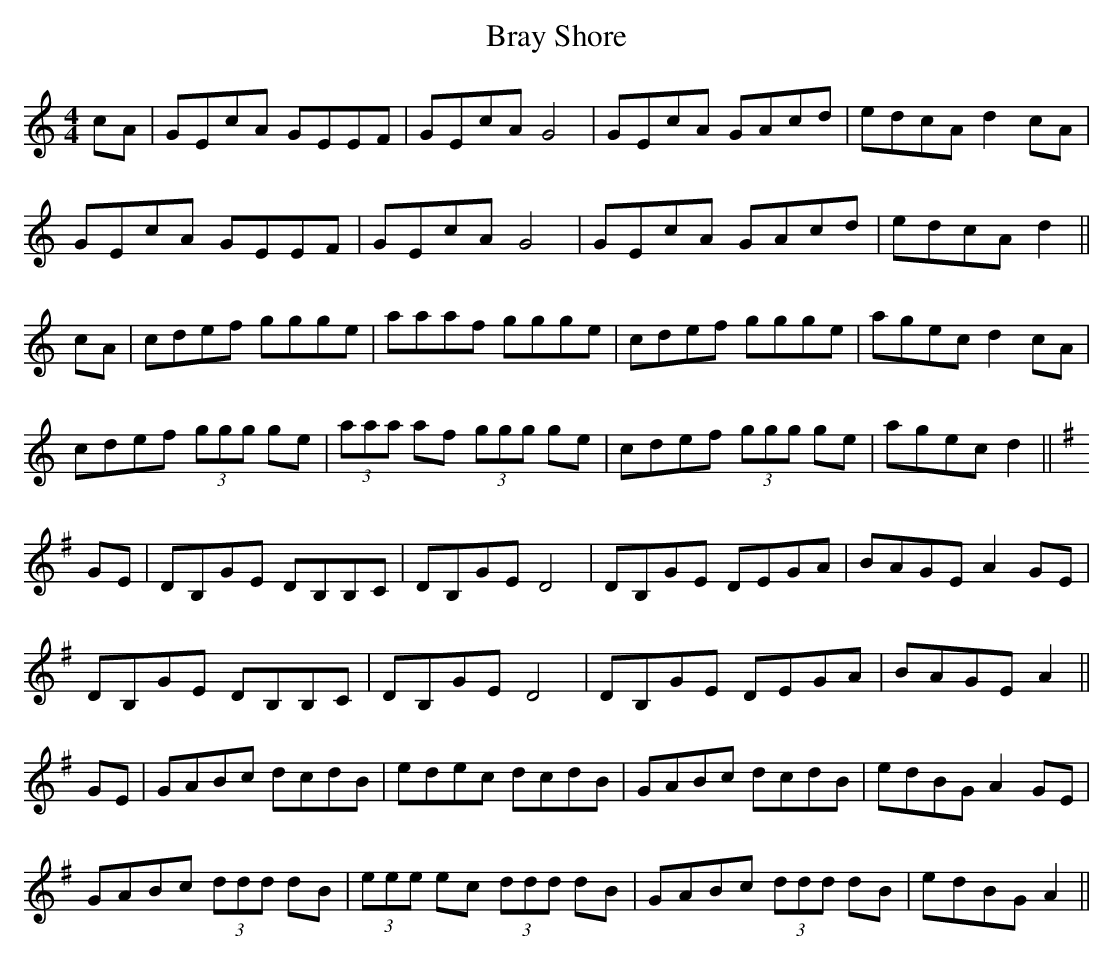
X:1
T: Bray Shore
L: 1/8
M: 4/4
K: C
cA|GEcA GEEF|GEcA G4|GEcA GAcd|edcA d2 cA|
GEcA GEEF|GEcA G4|GEcA GAcd|edcA d2||
cA|cdef ggge|aaaf ggge|cdef ggge|agec d2 cA|
cdef (3ggg ge|(3aaa af (3ggg ge|cdef (3ggg ge|\
agec d2||
w: %blank line
K: G
GE|DB,GE DB,B,C|DB,GE D4|DB,GE DEGA|BAGE A2 GE|
DB,GE DB,B,C|DB,GE D4|DB,GE DEGA|BAGE A2||
GE|GABc dcdB|edec dcdB|GABc dcdB|edBG A2 GE|
GABc (3ddd dB|(3eee ec (3ddd dB|GABc (3ddd dB|\
edBG A2||
